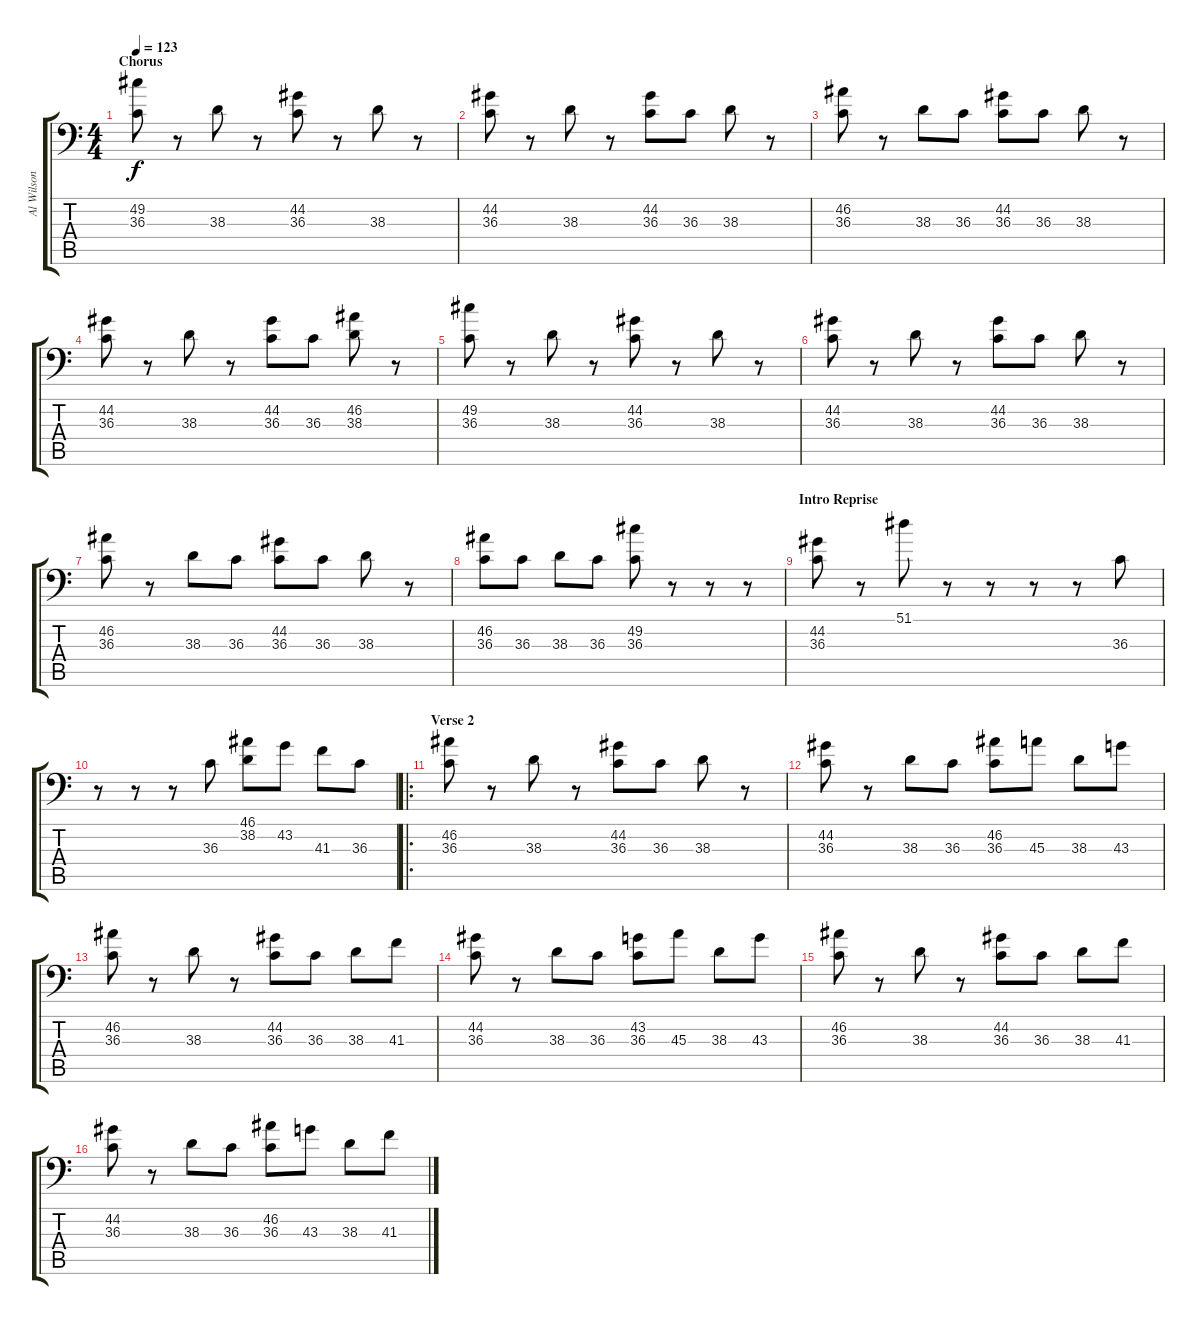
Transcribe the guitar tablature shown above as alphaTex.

\track ("Al Wilson" "Al Wilson") {instrument acousticgrandpiano}
\staff {score tabs}
\tuning (C-1 C-1 C-1 C-1 C-1 C-1) {hide}
\ts (4 4)
\section ("" "Chorus")
\tempo 123
\clef f4
\ks c
(49.2 36.3).8{dy f} r.8 38.3.8 r.8 (44.2 36.3).8 r.8 38.3.8 r.8 |
(44.2 36.3).8 r.8 38.3.8 r.8 (44.2 36.3).8 36.3.8 38.3.8 r.8 |
(46.2 36.3).8 r.8 38.3.8 36.3.8 (44.2 36.3).8 36.3.8 38.3.8 r.8 |
(44.2 36.3).8 r.8 38.3.8 r.8 (44.2 36.3).8 36.3.8 (46.2 38.3).8 r.8 |
(49.2 36.3).8 r.8 38.3.8 r.8 (44.2 36.3).8 r.8 38.3.8 r.8 |
(44.2 36.3).8 r.8 38.3.8 r.8 (44.2 36.3).8 36.3.8 38.3.8 r.8 |
(46.2 36.3).8 r.8 38.3.8 36.3.8 (44.2 36.3).8 36.3.8 38.3.8 r.8 |
(46.2 36.3).8 36.3.8 38.3.8 36.3.8 (49.2 36.3).8 r.8 r.8 r.8 |
\section ("" "Intro Reprise")
(44.2 36.3).8 r.8 51.1.8 r.8 r.8 r.8 r.8 36.3.8 |
r.8 r.8 r.8 36.3.8 (46.1 38.2).8 43.2.8 41.3.8 36.3.8 |
\ro
\section ("" "Verse 2")
(46.2 36.3).8 r.8 38.3.8 r.8 (44.2 36.3).8 36.3.8 38.3.8 r.8 |
(44.2 36.3).8 r.8 38.3.8 36.3.8 (46.2 36.3).8 45.3.8 38.3.8 43.3.8 |
(46.2 36.3).8 r.8 38.3.8 r.8 (44.2 36.3).8 36.3.8 38.3.8 41.3.8 |
(44.2 36.3).8 r.8 38.3.8 36.3.8 (43.2 36.3).8 45.3.8 38.3.8 43.3.8 |
(46.2 36.3).8 r.8 38.3.8 r.8 (44.2 36.3).8 36.3.8 38.3.8 41.3.8 |
(44.2 36.3).8 r.8 38.3.8 36.3.8 (46.2 36.3).8 43.3.8 38.3.8 41.3.8
